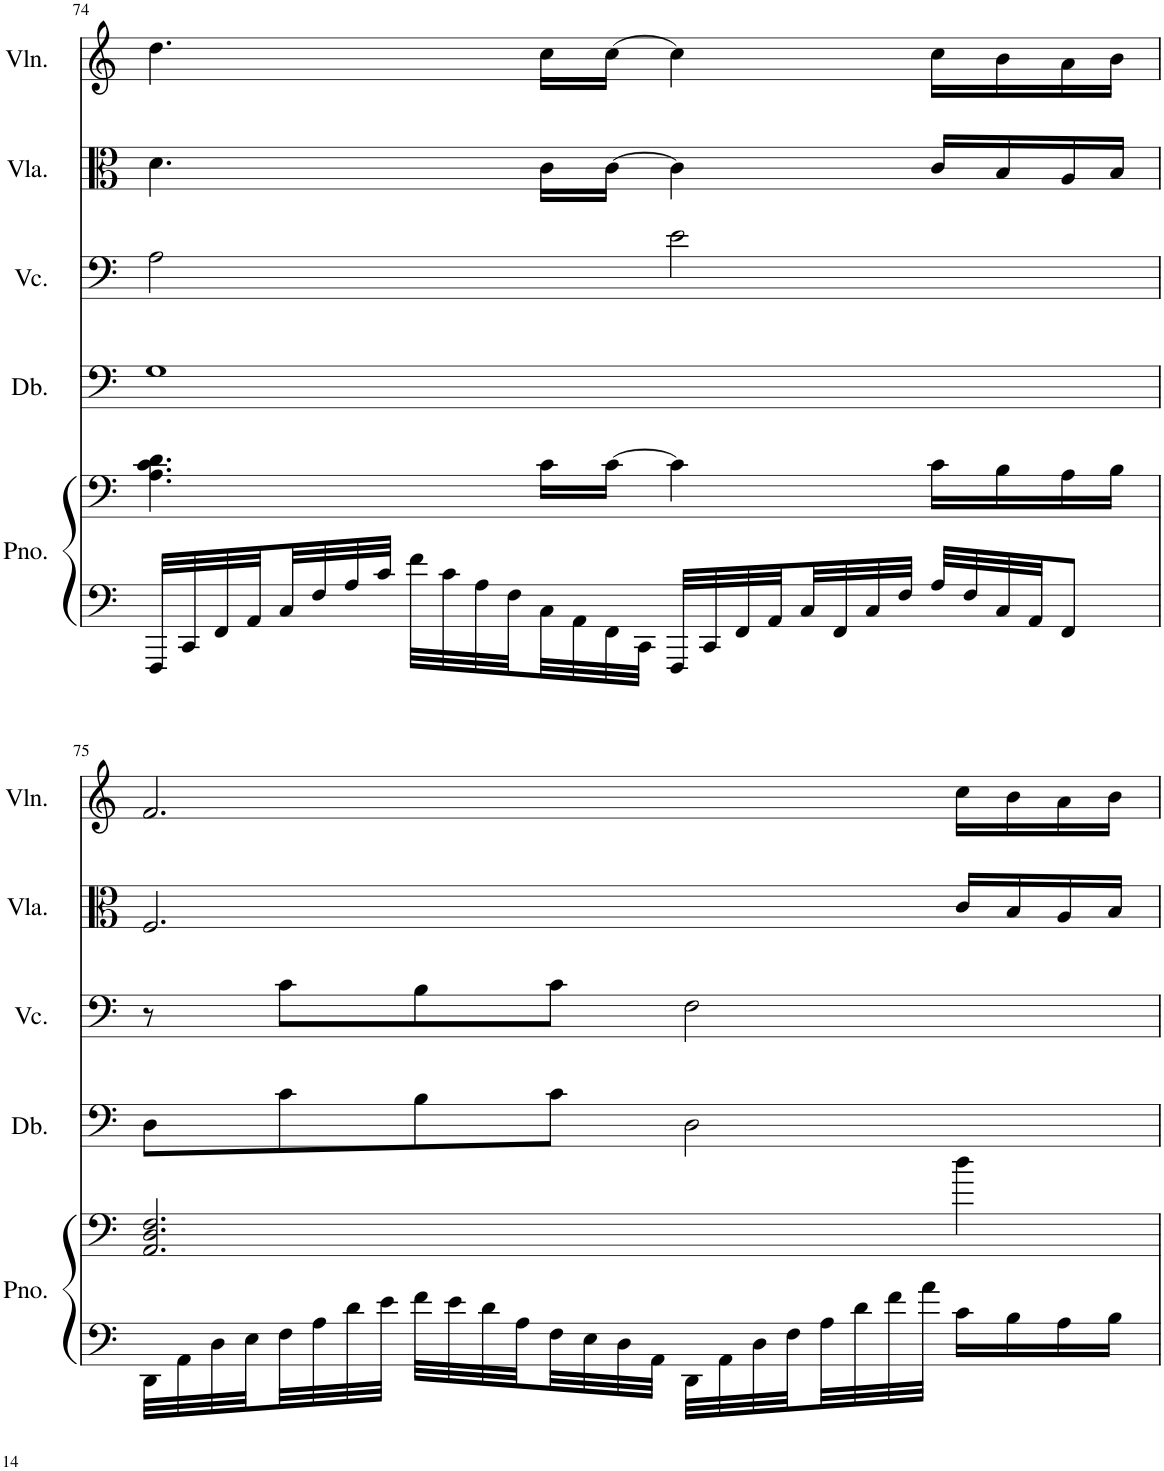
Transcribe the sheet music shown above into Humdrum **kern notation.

**kern	**kern	**kern	**kern	**kern	**kern
*part5	*part5	*part4	*part3	*part2	*part1
*staff6	*staff5	*staff4	*staff3	*staff2	*staff1
*I"Piano	*	*I"Double Bass	*I"Violoncello	*I"Viola	*I"Violin
*I'Pno.	*	*I'Db.	*I'Vc.	*I'Vla.	*I'Vln.
!!LO:PB:g=z
*clefF4	*clefF4	*clefF4	*clefF4	*clefC3	*clefG2
*	*	*Trd7c12	*	*	*
*k[]	*k[]	*k[]	*k[]	*k[]	*k[]
*M4/4	*M4/4	*M4/4	*M4/4	*M4/4	*M4/4
=74	=74	=74	=74	=74	=74
32FFF/LLL	4.A\ 4.c\ 4.d\	1G	2A\	4.d\	4.dd\
32CC/	.	.	.	.	.
32FF/	.	.	.	.	.
32AA/	.	.	.	.	.
32C/	.	.	.	.	.
32F/	.	.	.	.	.
32A/	.	.	.	.	.
32c/JJJ	.	.	.	.	.
32f\LLL	.	.	.	.	.
32c\	.	.	.	.	.
32A\	.	.	.	.	.
32F\	.	.	.	.	.
32C\	16c\LL	.	.	16c\LL	16cc\LL
32AA\	.	.	.	.	.
32FF\	[16c\JJ	.	.	[16c\JJ	[16cc\JJ
32CC\JJJ	.	.	.	.	.
32FFF/LLL	4c\]	.	2e\	4c\]	4cc\]
32CC/	.	.	.	.	.
32FF/	.	.	.	.	.
32AA/	.	.	.	.	.
32C/	.	.	.	.	.
32FF/	.	.	.	.	.
32C/	.	.	.	.	.
32F/JJJ	.	.	.	.	.
32A/LLL	16c\LL	.	.	16c/LL	16cc\LL
32F/	.	.	.	.	.
32C/	16B\	.	.	16B/	16b\
32AA/JJ	.	.	.	.	.
8FF/J	16A\	.	.	16A/	16a\
.	16B\JJ	.	.	16B/JJ	16b\JJ
!!LO:LB:g=z
=75	=75	=75	=75	=75	=75
32DD\LLL	2.AA/ 2.D/ 2.F/	8D\L	8r	2.F/	2.f/
32AA\	.	.	.	.	.
32D\	.	.	.	.	.
32E\	.	.	.	.	.
32F\	.	8c\	8c\L	.	.
32A\	.	.	.	.	.
32d\	.	.	.	.	.
32e\JJJ	.	.	.	.	.
32f\LLL	.	8B\	8B\	.	.
32e\	.	.	.	.	.
32d\	.	.	.	.	.
32A\	.	.	.	.	.
32F\	.	8c\J	8c\J	.	.
32E\	.	.	.	.	.
32D\	.	.	.	.	.
32AA\JJJ	.	.	.	.	.
32DD\LLL	.	2D\	2F\	.	.
32AA\	.	.	.	.	.
32D\	.	.	.	.	.
32F\	.	.	.	.	.
32A\	.	.	.	.	.
32d\	.	.	.	.	.
32f\	.	.	.	.	.
32a\JJJ	.	.	.	.	.
16c\LL	4dd\	.	.	16c/LL	16cc\LL
16B\	.	.	.	16B/	16b\
16A\	.	.	.	16A/	16a\
16B\JJ	.	.	.	16B/JJ	16b\JJ
=	=	=	=	=	=
*-	*-	*-	*-	*-	*-
